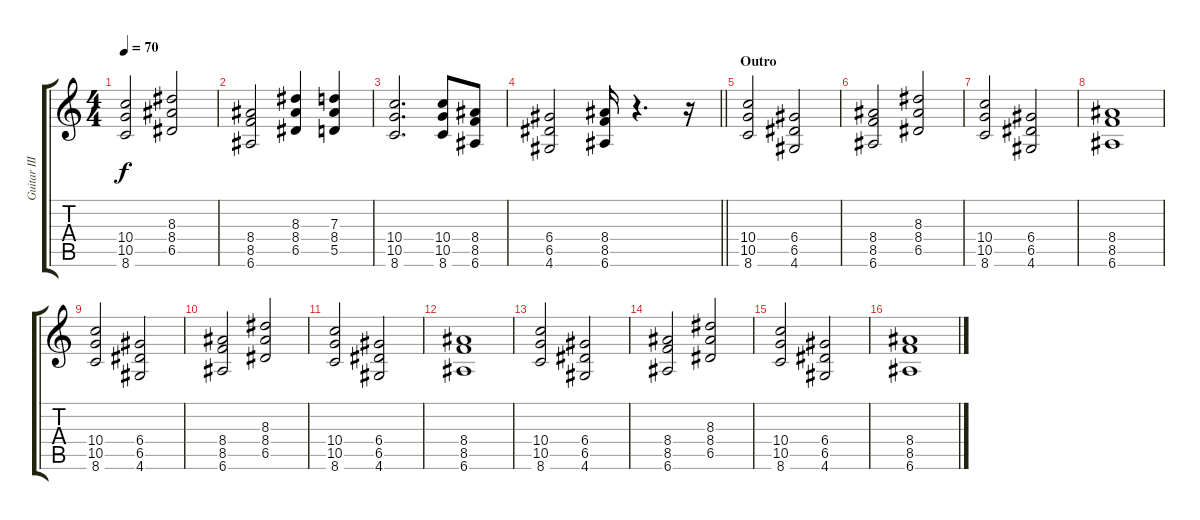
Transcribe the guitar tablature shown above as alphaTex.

\track ("Guitar III" "Guitar III") {instrument overdrivenguitar}
\staff {score tabs}
\tuning (E4 B3 G3 D3 A2 E2) {hide}
\ts (4 4)
\tempo 70
\clef g2
\ks c
(10.4 10.5 8.6).2{dy f} (8.3 8.4 6.5).2 |
(8.4 8.5 6.6).2 (8.3 8.4 6.5).4 (7.3 8.4 5.5).4 |
(10.4 10.5 8.6).2{d} (10.4 10.5 8.6).8 (8.4 8.5 6.6).8 |
\barLineRight lightlight
(6.4 6.5 4.6).2 (8.4 8.5 6.6).16 r.4{d} r.16 |
\section ("" "Outro")
(10.4 10.5 8.6).2 (6.4 6.5 4.6).2 |
(8.4 8.5 6.6).2 (8.3 8.4 6.5).2 |
(10.4 10.5 8.6).2 (6.4 6.5 4.6).2 |
(8.4 8.5 6.6).1 |
(10.4 10.5 8.6).2 (6.4 6.5 4.6).2 |
(8.4 8.5 6.6).2 (8.3 8.4 6.5).2 |
(10.4 10.5 8.6).2 (6.4 6.5 4.6).2 |
(8.4 8.5 6.6).1 |
(10.4 10.5 8.6).2{volume 6} (6.4 6.5 4.6).2 |
(8.4 8.5 6.6).2 (8.3 8.4 6.5).2 |
(10.4 10.5 8.6).2 (6.4 6.5 4.6).2 |
(8.4 8.5 6.6).1
